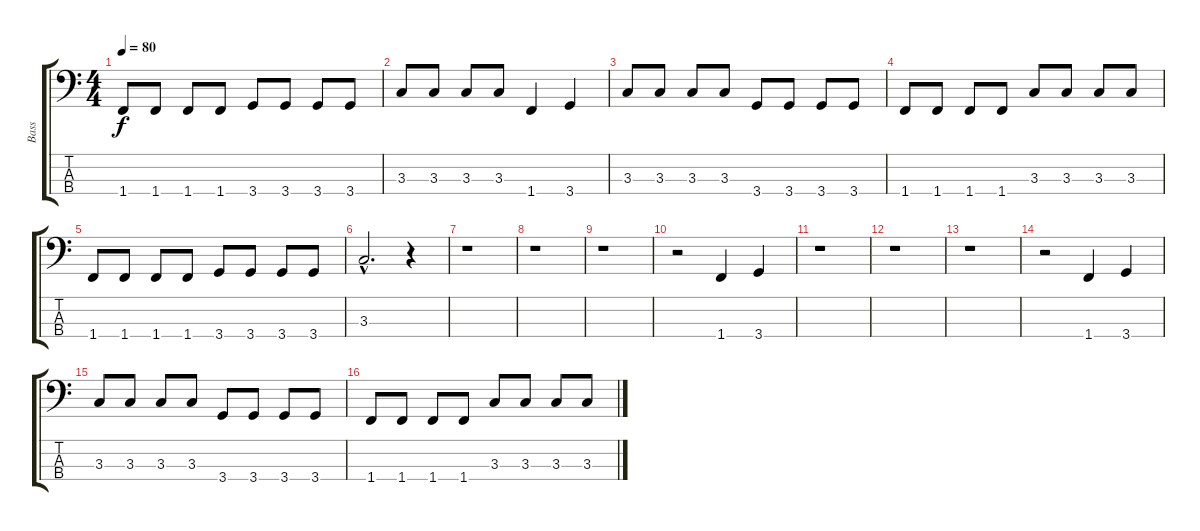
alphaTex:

\track ("Bass" "Bass") {instrument electricbassfinger}
\staff {score tabs}
\tuning (G2 D2 A1 E1) {hide}
\ts (4 4)
\tempo 80
\clef f4
\ks c
1.4.8{dy f} 1.4.8 1.4.8 1.4.8 3.4.8 3.4.8 3.4.8 3.4.8 |
3.3.8 3.3.8 3.3.8 3.3.8 1.4.4 3.4.4 |
3.3.8 3.3.8 3.3.8 3.3.8 3.4.8 3.4.8 3.4.8 3.4.8 |
1.4.8 1.4.8 1.4.8 1.4.8 3.3.8 3.3.8 3.3.8 3.3.8 |
1.4.8 1.4.8 1.4.8 1.4.8 3.4.8 3.4.8 3.4.8 3.4.8 |
3.3{hac}.2{d} r.4 |
r.1 |
r.1 |
r.1 |
r.2 1.4.4 3.4.4 |
r.1 |
r.1 |
r.1 |
r.2 1.4.4 3.4.4 |
3.3.8 3.3.8 3.3.8 3.3.8 3.4.8 3.4.8 3.4.8 3.4.8 |
1.4.8 1.4.8 1.4.8 1.4.8 3.3.8 3.3.8 3.3.8 3.3.8
